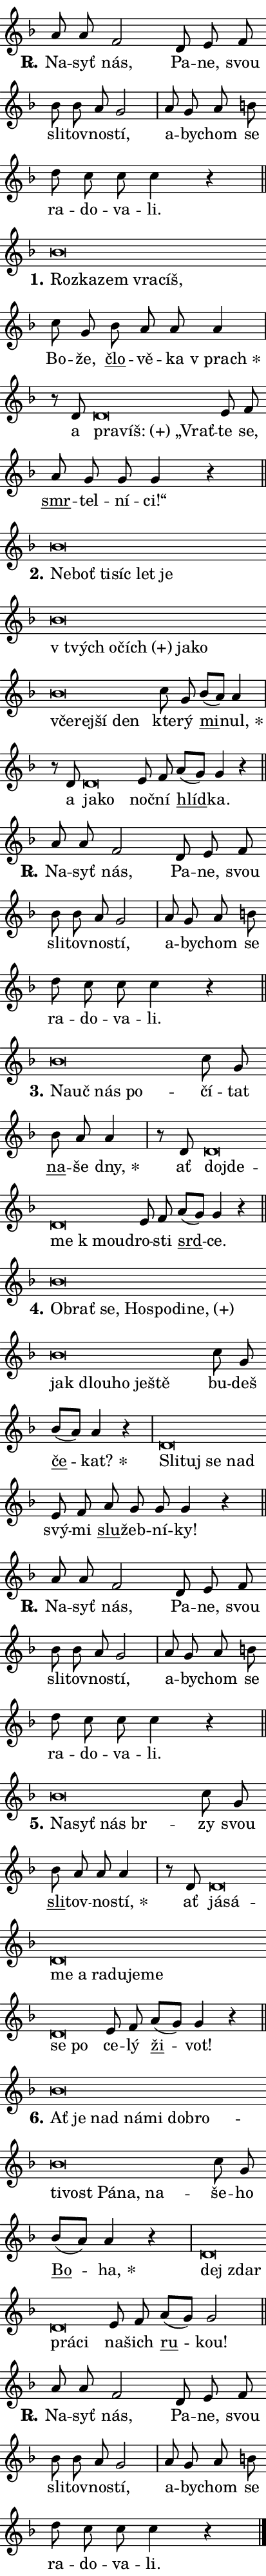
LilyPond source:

\version "2.22.1"
\header { tagline = "" }
\paper {
  indent = 0\cm
  top-margin = 0\cm
  right-margin = 0\cm
  bottom-margin = 0\cm
  left-margin = 0\cm
  paper-width = 7\cm
  page-breaking = #ly:one-page-breaking
  system-system-spacing.basic-distance = #11
  score-system-spacing.basic-distance = #11
  ragged-last = ##f
}


%% Author: Thomas Morley
%% https://lists.gnu.org/archive/html/lilypond-user/2020-05/msg00002.html
#(define (line-position grob)
"Returns position of @var[grob} in current system:
   @code{'start}, if at first time-step
   @code{'end}, if at last time-step
   @code{'middle} otherwise
"
  (let* ((col (ly:item-get-column grob))
         (ln (ly:grob-object col 'left-neighbor))
         (rn (ly:grob-object col 'right-neighbor))
         (col-to-check-left (if (ly:grob? ln) ln col))
         (col-to-check-right (if (ly:grob? rn) rn col))
         (break-dir-left
           (and
             (ly:grob-property col-to-check-left 'non-musical #f)
             (ly:item-break-dir col-to-check-left)))
         (break-dir-right
           (and
             (ly:grob-property col-to-check-right 'non-musical #f)
             (ly:item-break-dir col-to-check-right))))
        (cond ((eqv? 1 break-dir-left) 'start)
              ((eqv? -1 break-dir-right) 'end)
              (else 'middle))))

#(define (tranparent-at-line-position vctor)
  (lambda (grob)
  "Relying on @code{line-position} select the relevant enry from @var{vctor}.
Used to determine transparency,"
    (case (line-position grob)
      ((end) (not (vector-ref vctor 0)))
      ((middle) (not (vector-ref vctor 1)))
      ((start) (not (vector-ref vctor 2))))))

noteHeadBreakVisibility =
#(define-music-function (break-visibility)(vector?)
"Makes @code{NoteHead}s transparent relying on @var{break-visibility}"
#{
  \override NoteHead.transparent =
    #(tranparent-at-line-position break-visibility)
#})

#(define delete-ledgers-for-transparent-note-heads
  (lambda (grob)
    "Reads whether a @code{NoteHead} is transparent.
If so this @code{NoteHead} is removed from @code{'note-heads} from
@var{grob}, which is supposed to be @code{LedgerLineSpanner}.
As a result ledgers are not printed for this @code{NoteHead}"
    (let* ((nhds-array (ly:grob-object grob 'note-heads))
           (nhds-list
             (if (ly:grob-array? nhds-array)
                 (ly:grob-array->list nhds-array)
                 '()))
           ;; Relies on the transparent-property being done before
           ;; Staff.LedgerLineSpanner.after-line-breaking is executed.
           ;; This is fragile ...
           (to-keep
             (remove
               (lambda (nhd)
                 (ly:grob-property nhd 'transparent #f))
               nhds-list)))
      ;; TODO find a better method to iterate over grob-arrays, similiar
      ;; to filter/remove etc for lists
      ;; For now rebuilt from scratch
      (set! (ly:grob-object grob 'note-heads)  '())
      (for-each
        (lambda (nhd)
          (ly:pointer-group-interface::add-grob grob 'note-heads nhd))
        to-keep))))

hideNotes = {
  \noteHeadBreakVisibility #begin-of-line-visible
}
unHideNotes = {
  \noteHeadBreakVisibility #all-visible
}

% work-around for resetting accidentals
% https://lilypond.org/doc/v2.23/Documentation/notation/displaying-rhythms#unmetered-music
cadenzaMeasure = {
  \cadenzaOff
  \partial 1024 s1024
  \cadenzaOn
}

#(define-markup-command (accent layout props text) (markup?)
  "Underline accented syllable"
  (interpret-markup layout props
    #{\markup \override #'(offset . 4.3) \underline { #text }#}))

responsum = \markup \concat {
  "R" \hspace #-1.05 \path #0.1 #'((moveto 0 0.07) (lineto 0.9 0.8)) \hspace #0.05 "."
}

\layout {
    \context {
        \Staff
        \remove "Time_signature_engraver"
        \override LedgerLineSpanner.after-line-breaking = #delete-ledgers-for-transparent-note-heads
    }
    \context {
        \Voice {
            \override NoteHead.output-attributes = #'((class . "notehead"))
            \override Hairpin.height = #0.55
        }
    }
    \context {
        \Lyrics {
            \override StanzaNumber.output-attributes = #'((class . "stanzanumber"))
            \override LyricSpace.minimum-distance = #0.9
            \override LyricText.font-name = #"TeX Gyre Schola"
            \override LyricText.font-size = 1
            \override StanzaNumber.font-name = #"TeX Gyre Schola Bold"
            \override StanzaNumber.font-size = 1
        }
    }
}

% magnetic-lyrics.ily
%
%   written by
%     Jean Abou Samra <jean@abou-samra.fr>
%     Werner Lemberg <wl@gnu.org>
%
%   adapted by
%     Jiri Hon <jiri.hon@gmail.com>
%
% Version 2022-Apr-15

% https://www.mail-archive.com/lilypond-user@gnu.org/msg149350.html

#(define (Left_hyphen_pointer_engraver context)
   "Collect syllable-hyphen-syllable occurrences in lyrics and store
them in properties.  This engraver only looks to the left.  For
example, if the lyrics input is @code{foo -- bar}, it does the
following.

@itemize @bullet
@item
Set the @code{text} property of the @code{LyricHyphen} grob between
@q{foo} and @q{bar} to @code{foo}.

@item
Set the @code{left-hyphen} property of the @code{LyricText} grob with
text @q{foo} to the @code{LyricHyphen} grob between @q{foo} and
@q{bar}.
@end itemize

Use this auxiliary engraver in combination with the
@code{lyric-@/text::@/apply-@/magnetic-@/offset!} hook."
   (let ((hyphen #f)
         (text #f))
     (make-engraver
      (acknowledgers
       ((lyric-syllable-interface engraver grob source-engraver)
        (set! text grob)))
      (end-acknowledgers
       ((lyric-hyphen-interface engraver grob source-engraver)
        ;(when (not (grob::has-interface grob 'lyric-space-interface))
          (set! hyphen grob)));)
      ((stop-translation-timestep engraver)
       (when (and text hyphen)
         (ly:grob-set-object! text 'left-hyphen hyphen))
       (set! text #f)
       (set! hyphen #f)))))

#(define (lyric-text::apply-magnetic-offset! grob)
   "If the space between two syllables is less than the value in
property @code{LyricText@/.details@/.squash-threshold}, move the right
syllable to the left so that it gets concatenated with the left
syllable.

Use this function as a hook for
@code{LyricText@/.after-@/line-@/breaking} if the
@code{Left_@/hyphen_@/pointer_@/engraver} is active."
   (let ((hyphen (ly:grob-object grob 'left-hyphen #f)))
     (when hyphen
       (let ((left-text (ly:spanner-bound hyphen LEFT)))
         (when (grob::has-interface left-text 'lyric-syllable-interface)
           (let* ((common (ly:grob-common-refpoint grob left-text X))
                  (this-x-ext (ly:grob-extent grob common X))
                  (left-x-ext
                   (begin
                     ;; Trigger magnetism for left-text.
                     (ly:grob-property left-text 'after-line-breaking)
                     (ly:grob-extent left-text common X)))
                  ;; `delta` is the gap width between two syllables.
                  (delta (- (interval-start this-x-ext)
                            (interval-end left-x-ext)))
                  (details (ly:grob-property grob 'details))
                  (threshold (assoc-get 'squash-threshold details 0.2)))
             (when (< delta threshold)
               (let* (;; We have to manipulate the input text so that
                      ;; ligatures crossing syllable boundaries are not
                      ;; disabled.  For languages based on the Latin
                      ;; script this is essentially a beautification.
                      ;; However, for non-Western scripts it can be a
                      ;; necessity.
                      (lt (ly:grob-property left-text 'text))
                      (rt (ly:grob-property grob 'text))
                      (is-space (grob::has-interface hyphen 'lyric-space-interface))
                      (space (if is-space " " ""))
                      (space-markup (grob-interpret-markup grob " "))
                      (space-size (interval-length (ly:stencil-extent space-markup X)))
                      (extra-delta (if is-space space-size 0))
                      ;; Append new syllable.
                      (ltrt-space (if (and (string? lt) (string? rt))
                                (string-append lt space rt)
                                (make-concat-markup (list lt space rt))))
                      ;; Right-align `ltrt` to the right side.
                      (ltrt-space-markup (grob-interpret-markup
                               grob
                               (make-translate-markup
                                (cons (interval-length this-x-ext) 0)
                                (make-right-align-markup ltrt-space)))))
                 (begin
                   ;; Don't print `left-text`.
                   (ly:grob-set-property! left-text 'stencil #f)
                   ;; Set text and stencil (which holds all collected
                   ;; syllables so far) and shift it to the left.
                   (ly:grob-set-property! grob 'text ltrt-space)
                   (ly:grob-set-property! grob 'stencil ltrt-space-markup)
                   (ly:grob-translate-axis! grob (- (- delta extra-delta)) X))))))))))


#(define (lyric-hyphen::displace-bounds-first grob)
   ;; Make very sure this callback isn't triggered too early.
   (let ((left (ly:spanner-bound grob LEFT))
         (right (ly:spanner-bound grob RIGHT)))
     (ly:grob-property left 'after-line-breaking)
     (ly:grob-property right 'after-line-breaking)
     (ly:lyric-hyphen::print grob)))

squashThreshold = #0.4

\layout {
  \context {
    \Lyrics
    \consists #Left_hyphen_pointer_engraver
    \override LyricText.after-line-breaking =
      #lyric-text::apply-magnetic-offset!
    \override LyricHyphen.stencil = #lyric-hyphen::displace-bounds-first
    \override LyricText.details.squash-threshold = \squashThreshold
    \override LyricHyphen.minimum-distance = 0
    \override LyricHyphen.minimum-length = \squashThreshold
  }
}

squash = \override LyricText.details.squash-threshold = 9999
unSquash = \override LyricText.details.squash-threshold = \squashThreshold

left = \override LyricText.self-alignment-X = #LEFT
unLeft = \revert LyricText.self-alignment-X

starOffset = #(lambda (grob) 
                (let ((x_offset (ly:self-alignment-interface::aligned-on-x-parent grob)))
                  (if (= x_offset 0) 0 (+ x_offset 1.2))))

star = #(define-music-function (syllable)(string?)
"Append star separator at the end of a syllable"
#{
  \once \override LyricText.X-offset = #starOffset
  \lyricmode { \markup {
    #syllable
    \override #'((font-name . "TeX Gyre Schola Bold")) \hspace #0.2 \lower #0.65 \larger "*"
  } }
#})

starAccent = #(define-music-function (syllable)(string?)
"Append star separator at the end of a syllable and make accent"
#{
  \once \override LyricText.X-offset = #starOffset
  \lyricmode { \markup {
    \accent #syllable
    \override #'((font-name . "TeX Gyre Schola Bold")) \hspace #0.2 \lower #0.65 \larger "*"
  } }
#})

breath = #(define-music-function (syllable)(string?)
"Append breathing indicator at the end of a syllable"
#{
  \lyricmode { \markup { #syllable "+" } }
#})

optionalBreath = #(define-music-function (syllable)(string?)
"Append optional breathing indicator at the end of a syllable"
#{
  \lyricmode { \markup { #syllable "(+)" } }
#})


\score {
    <<
        \new Voice = "melody" { \cadenzaOn \key f \major \relative { a'8 a f2 d8 e f \bar "" bes bes a g2 \cadenzaMeasure \bar "|" a8 g a b \bar "" d c c c4 r \cadenzaMeasure \bar "||" \break }
\relative { bes'\breve*1/16 \hideNotes \breve*1/16 \bar "" \breve*1/16 \bar "" \breve*1/16 \breve*1/16 \bar "" \unHideNotes c8 g \bar "" bes a a a4 \cadenzaMeasure \bar "|" r8 d,8 d\breve*1/16 \hideNotes \breve*1/16 \breve*1/16 \bar "" \unHideNotes e8 f \bar "" a g g g4 r \cadenzaMeasure \bar "||" \break }
\relative { bes'\breve*1/16 \hideNotes \breve*1/16 \bar "" \breve*1/16 \bar "" \breve*1/16 \bar "" \breve*1/16 \bar "" \breve*1/16 \bar "" \breve*1/16 \bar "" \breve*1/16 \bar "" \breve*1/16 \bar "" \breve*1/16 \bar "" \breve*1/16 \bar "" \breve*1/16 \bar "" \breve*1/16 \bar "" \breve*1/16 \breve*1/16 \bar "" \unHideNotes c8 g \bar "" bes[( a)] a4 \cadenzaMeasure \bar "|" r8 d,8 d\breve*1/16 \hideNotes \breve*1/16 \bar "" \unHideNotes e8 f \bar "" a[( g)] g4 r \cadenzaMeasure \bar "||" \break }
\relative { a'8 a f2 d8 e f \bar "" bes bes a g2 \cadenzaMeasure \bar "|" a8 g a b \bar "" d c c c4 r \cadenzaMeasure \bar "||" \break }
\relative { bes'\breve*1/16 \hideNotes \breve*1/16 \bar "" \breve*1/16 \breve*1/16 \bar "" \unHideNotes c8 g \bar "" bes a a4 \cadenzaMeasure \bar "|" r8 d,8 d\breve*1/16 \hideNotes \breve*1/16 \bar "" \breve*1/16 \breve*1/16 \bar "" \unHideNotes e8 f \bar "" a[( g)] g4 r \cadenzaMeasure \bar "||" \break }
\relative { bes'\breve*1/16 \hideNotes \breve*1/16 \bar "" \breve*1/16 \bar "" \breve*1/16 \bar "" \breve*1/16 \bar "" \breve*1/16 \bar "" \breve*1/16 \bar "" \breve*1/16 \bar "" \breve*1/16 \bar "" \breve*1/16 \bar "" \breve*1/16 \breve*1/16 \bar "" \unHideNotes c8 g \bar "" bes[( a)] a4 r \cadenzaMeasure \bar "|" d,\breve*1/16 \hideNotes \breve*1/16 \bar "" \breve*1/16 \breve*1/16 \bar "" \unHideNotes e8 f \bar "" a g g g4 r \cadenzaMeasure \bar "||" \break }
\relative { a'8 a f2 d8 e f \bar "" bes bes a g2 \cadenzaMeasure \bar "|" a8 g a b \bar "" d c c c4 r \cadenzaMeasure \bar "||" \break }
\relative { bes'\breve*1/16 \hideNotes \breve*1/16 \bar "" \breve*1/16 \breve*1/16 \bar "" \unHideNotes c8 g \bar "" bes a a a4 \cadenzaMeasure \bar "|" r8 d,8 d\breve*1/16 \hideNotes \breve*1/16 \bar "" \breve*1/16 \bar "" \breve*1/16 \bar "" \breve*1/16 \bar "" \breve*1/16 \bar "" \breve*1/16 \bar "" \breve*1/16 \bar "" \breve*1/16 \breve*1/16 \bar "" \unHideNotes e8 f \bar "" a[( g)] g4 r \cadenzaMeasure \bar "||" \break }
\relative { bes'\breve*1/16 \hideNotes \breve*1/16 \bar "" \breve*1/16 \bar "" \breve*1/16 \bar "" \breve*1/16 \bar "" \breve*1/16 \bar "" \breve*1/16 \bar "" \breve*1/16 \bar "" \breve*1/16 \bar "" \breve*1/16 \bar "" \breve*1/16 \breve*1/16 \bar "" \unHideNotes c8 g \bar "" bes[( a)] a4 r \cadenzaMeasure \bar "|" d,\breve*1/16 \hideNotes \breve*1/16 \bar "" \breve*1/16 \breve*1/16 \bar "" \unHideNotes e8 f \bar "" a[( g)] g2 \cadenzaMeasure \bar "||" \break }
\relative { a'8 a f2 d8 e f \bar "" bes bes a g2 \cadenzaMeasure \bar "|" a8 g a b \bar "" d c c c4 r \cadenzaMeasure \bar "||" \break } \bar "|." }
        \new Lyrics \lyricsto "melody" { \lyricmode { \set stanza = \responsum
Na -- syť nás, Pa -- ne, svou sli -- tov -- no -- stí, a -- by -- chom se ra -- do -- va -- li.
\set stanza = "1."
\left Roz -- \squash ka -- zem vra -- cíš, \unLeft \unSquash Bo -- že, \markup \accent člo -- vě -- ka \star "v prach" a \left pra -- \squash \optionalBreath víš: „Vrať -- \unLeft \unSquash te se, \markup \accent smr -- tel -- ní -- ci!“
\set stanza = "2."
\left Ne -- \squash boť ti -- síc let je "v tvých" o -- \optionalBreath čích ja -- ko vče -- rej -- ší den \unLeft \unSquash kte -- rý \markup \accent mi -- \star nul, a \left ja -- \squash ko \unLeft \unSquash noč -- ní \markup \accent hlíd -- ka.
\set stanza = \responsum
Na -- syť nás, Pa -- ne, svou sli -- tov -- no -- stí, a -- by -- chom se ra -- do -- va -- li.
\set stanza = "3."
\left Na -- \squash uč nás po -- \unLeft \unSquash čí -- tat \markup \accent na -- še \star dny, ať \left doj -- \squash de -- me "k moud" -- \unLeft \unSquash ro -- sti \markup \accent srd -- ce.
\set stanza = "4."
\left O -- \squash brať se, Ho -- spo -- di -- \optionalBreath ne, jak dlou -- ho je -- ště \unLeft \unSquash bu -- deš \markup \accent če -- \star kat? \left Sli -- \squash tuj se nad \unLeft \unSquash svý -- mi \markup \accent slu -- žeb -- ní -- ky!
\set stanza = \responsum
Na -- syť nás, Pa -- ne, svou sli -- tov -- no -- stí, a -- by -- chom se ra -- do -- va -- li.
\set stanza = "5."
\left Na -- \squash syť nás br -- \unLeft \unSquash zy svou \markup \accent sli -- tov -- no -- \star stí, ať \left já -- \squash sá -- me a ra -- du -- je -- me se po \unLeft \unSquash ce -- lý \markup \accent ži -- vot!
\set stanza = "6."
\left Ať \squash je nad ná -- mi dob -- ro -- ti -- vost Pá -- na, na -- \unLeft \unSquash še -- ho \markup \accent Bo -- \star ha, \left dej \squash zdar prá -- ci \unLeft \unSquash na -- šich \markup \accent ru -- kou!
\set stanza = \responsum
Na -- syť nás, Pa -- ne, svou sli -- tov -- no -- stí, a -- by -- chom se ra -- do -- va -- li. } }
    >>
    \layout {}
}
